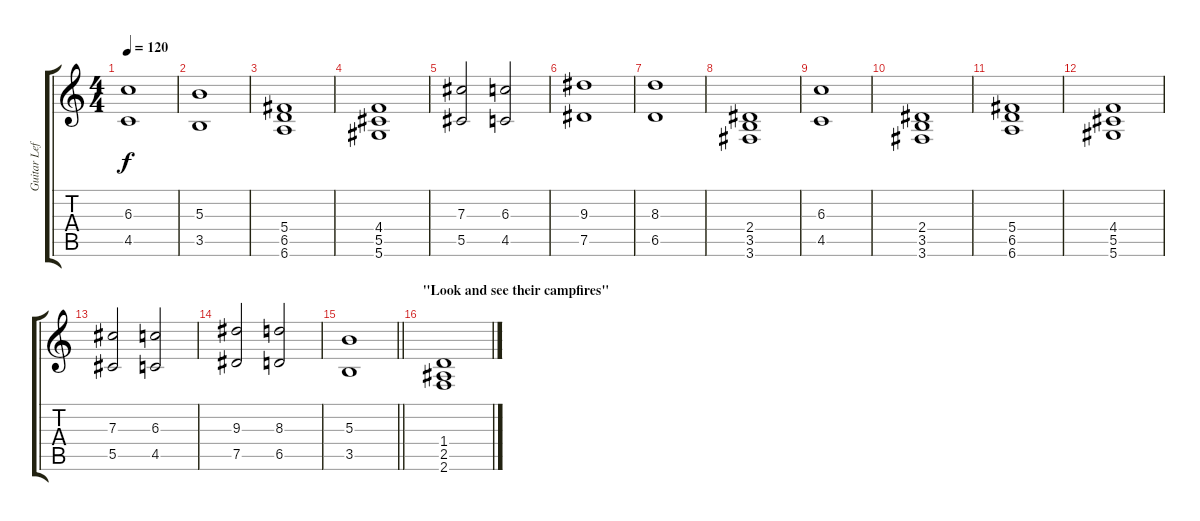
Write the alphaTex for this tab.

\track ("Guitar Left" "Guitar Lef") {instrument distortionguitar}
\staff {score tabs}
\tuning (Eb4 Bb3 Gb3 Db3 Ab2 Eb2) {hide}
\ts (4 4)
\tempo 120
\clef g2
\ks c
(6.3 4.5).1{dy f} |
(5.3 3.5).1 |
(5.4 6.5 6.6).1 |
(4.4 5.5 5.6).1 |
(7.3 5.5).2 (6.3 4.5).2 |
(9.3 7.5).1 |
(8.3 6.5).1 |
(2.4 3.5 3.6).1 |
(6.3 4.5).1 |
(2.4 3.5 3.6).1 |
(5.4 6.5 6.6).1 |
(4.4 5.5 5.6).1 |
(7.3 5.5).2 (6.3 4.5).2 |
(9.3 7.5).2 (8.3 6.5).2 |
\barLineRight lightlight
(5.3 3.5).1 |
\section ("" "\"Look and see their campfires\"")
(1.4 2.5 2.6).1
